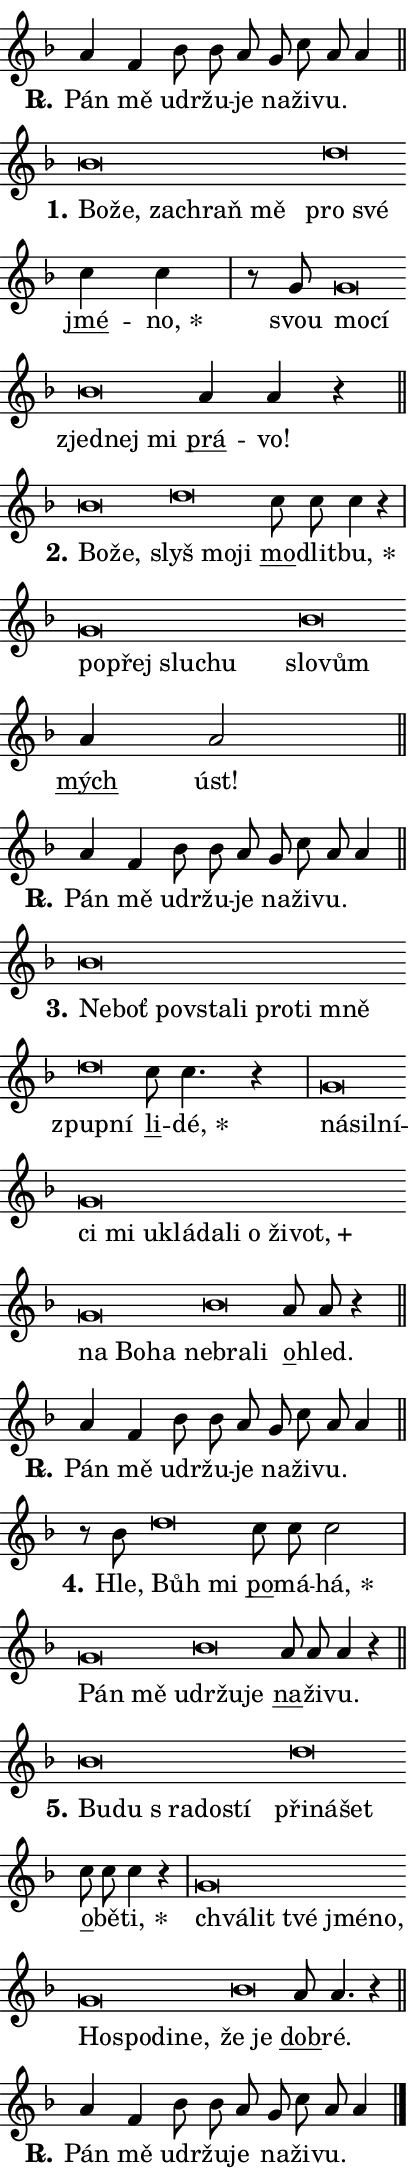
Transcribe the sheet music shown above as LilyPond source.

\version "2.24.0"
\header { tagline = "" }
\paper {
  indent = 0\cm
  top-margin = 0\cm
  right-margin = 0.13\cm % to fit lyric hyphens
  bottom-margin = 0\cm
  left-margin = 0\cm
  paper-width = 7\cm
  page-breaking = #ly:one-page-breaking
  system-system-spacing.basic-distance = #11
  score-system-spacing.basic-distance = #11
  ragged-last = ##f
}


%% Author: Thomas Morley
%% https://lists.gnu.org/archive/html/lilypond-user/2020-05/msg00002.html
#(define (line-position grob)
"Returns position of @var[grob} in current system:
   @code{'start}, if at first time-step
   @code{'end}, if at last time-step
   @code{'middle} otherwise
"
  (let* ((col (ly:item-get-column grob))
         (ln (ly:grob-object col 'left-neighbor))
         (rn (ly:grob-object col 'right-neighbor))
         (col-to-check-left (if (ly:grob? ln) ln col))
         (col-to-check-right (if (ly:grob? rn) rn col))
         (break-dir-left
           (and
             (ly:grob-property col-to-check-left 'non-musical #f)
             (ly:item-break-dir col-to-check-left)))
         (break-dir-right
           (and
             (ly:grob-property col-to-check-right 'non-musical #f)
             (ly:item-break-dir col-to-check-right))))
        (cond ((eqv? 1 break-dir-left) 'start)
              ((eqv? -1 break-dir-right) 'end)
              (else 'middle))))

#(define (tranparent-at-line-position vctor)
  (lambda (grob)
  "Relying on @code{line-position} select the relevant enry from @var{vctor}.
Used to determine transparency,"
    (case (line-position grob)
      ((end) (not (vector-ref vctor 0)))
      ((middle) (not (vector-ref vctor 1)))
      ((start) (not (vector-ref vctor 2))))))

noteHeadBreakVisibility =
#(define-music-function (break-visibility)(vector?)
"Makes @code{NoteHead}s transparent relying on @var{break-visibility}"
#{
  \override NoteHead.transparent =
    #(tranparent-at-line-position break-visibility)
#})

#(define delete-ledgers-for-transparent-note-heads
  (lambda (grob)
    "Reads whether a @code{NoteHead} is transparent.
If so this @code{NoteHead} is removed from @code{'note-heads} from
@var{grob}, which is supposed to be @code{LedgerLineSpanner}.
As a result ledgers are not printed for this @code{NoteHead}"
    (let* ((nhds-array (ly:grob-object grob 'note-heads))
           (nhds-list
             (if (ly:grob-array? nhds-array)
                 (ly:grob-array->list nhds-array)
                 '()))
           ;; Relies on the transparent-property being done before
           ;; Staff.LedgerLineSpanner.after-line-breaking is executed.
           ;; This is fragile ...
           (to-keep
             (remove
               (lambda (nhd)
                 (ly:grob-property nhd 'transparent #f))
               nhds-list)))
      ;; TODO find a better method to iterate over grob-arrays, similiar
      ;; to filter/remove etc for lists
      ;; For now rebuilt from scratch
      (set! (ly:grob-object grob 'note-heads)  '())
      (for-each
        (lambda (nhd)
          (ly:pointer-group-interface::add-grob grob 'note-heads nhd))
        to-keep))))

squashNotes = {
  \override NoteHead.X-extent = #'(-0.2 . 0.2)
  \override NoteHead.Y-extent = #'(-0.75 . 0)
  \override NoteHead.stencil =
    #(lambda (grob)
       (let ((pos (ly:grob-property grob 'staff-position)))
         (begin
           (if (< pos -7) (display "ERROR: Lower brevis then expected\n") (display ""))
           (if (<= pos -6) ly:text-interface::print ly:note-head::print))))
}
unSquashNotes = {
  \revert NoteHead.X-extent
  \revert NoteHead.Y-extent
  \revert NoteHead.stencil
}

hideNotes = \noteHeadBreakVisibility #begin-of-line-visible
unHideNotes = \noteHeadBreakVisibility #all-visible

% work-around for resetting accidentals
% https://lilypond.org/doc/v2.23/Documentation/notation/displaying-rhythms#unmetered-music
cadenzaMeasure = {
  \cadenzaOff
  \partial 1024 s1024
  \cadenzaOn
}

#(define-markup-command (accent layout props text) (markup?)
  "Underline accented syllable"
  (interpret-markup layout props
    #{\markup \override #'(offset . 4.3) \underline { #text }#}))

responsum = \markup \concat {
  "R" \hspace #-1.05 \path #0.1 #'((moveto 0 0.07) (lineto 0.9 0.8)) \hspace #0.05 "."
}

spaceSize = #0.6828661417322834 % exact space size for TeX Gyre Schola

\layout {
  \context {
    \Staff
    \remove "Time_signature_engraver"
    \override LedgerLineSpanner.after-line-breaking = #delete-ledgers-for-transparent-note-heads
  }
  \context {
    \Lyrics {
      \override LyricSpace.minimum-distance = \spaceSize
      \override LyricText.font-name = #"TeX Gyre Schola"
      \override LyricText.font-size = 1
      \override StanzaNumber.font-name = #"TeX Gyre Schola Bold"
      \override StanzaNumber.font-size = 1
    }
  }
  \context {
    \Score 
    \override NoteHead.text =
      #(lambda (grob) 
        (let ((pos (ly:grob-property grob 'staff-position)))
          #{\markup {
            \combine
              \halign #-0.55 \raise #(if (= pos -6) 0 0.5) \override #'(thickness . 2) \draw-line #'(3.2 . 0)
              \musicglyph "noteheads.sM1"
          }#}))
  }
}

% magnetic-lyrics.ily
%
%   written by
%     Jean Abou Samra <jean@abou-samra.fr>
%     Werner Lemberg <wl@gnu.org>
%
%   adapted by
%     Jiri Hon <jiri.hon@gmail.com>
%
% Version 2022-Apr-15

% https://www.mail-archive.com/lilypond-user@gnu.org/msg149350.html

#(define (Left_hyphen_pointer_engraver context)
   "Collect syllable-hyphen-syllable occurrences in lyrics and store
them in properties.  This engraver only looks to the left.  For
example, if the lyrics input is @code{foo -- bar}, it does the
following.

@itemize @bullet
@item
Set the @code{text} property of the @code{LyricHyphen} grob between
@q{foo} and @q{bar} to @code{foo}.

@item
Set the @code{left-hyphen} property of the @code{LyricText} grob with
text @q{foo} to the @code{LyricHyphen} grob between @q{foo} and
@q{bar}.
@end itemize

Use this auxiliary engraver in combination with the
@code{lyric-@/text::@/apply-@/magnetic-@/offset!} hook."
   (let ((hyphen #f)
         (text #f))
     (make-engraver
      (acknowledgers
       ((lyric-syllable-interface engraver grob source-engraver)
        (set! text grob)))
      (end-acknowledgers
       ((lyric-hyphen-interface engraver grob source-engraver)
        ;(when (not (grob::has-interface grob 'lyric-space-interface))
          (set! hyphen grob)));)
      ((stop-translation-timestep engraver)
       (when (and text hyphen)
         (ly:grob-set-object! text 'left-hyphen hyphen))
       (set! text #f)
       (set! hyphen #f)))))

#(define (lyric-text::apply-magnetic-offset! grob)
   "If the space between two syllables is less than the value in
property @code{LyricText@/.details@/.squash-threshold}, move the right
syllable to the left so that it gets concatenated with the left
syllable.

Use this function as a hook for
@code{LyricText@/.after-@/line-@/breaking} if the
@code{Left_@/hyphen_@/pointer_@/engraver} is active."
   (let ((hyphen (ly:grob-object grob 'left-hyphen #f)))
     (when hyphen
       (let ((left-text (ly:spanner-bound hyphen LEFT)))
         (when (grob::has-interface left-text 'lyric-syllable-interface)
           (let* ((common (ly:grob-common-refpoint grob left-text X))
                  (this-x-ext (ly:grob-extent grob common X))
                  (left-x-ext
                   (begin
                     ;; Trigger magnetism for left-text.
                     (ly:grob-property left-text 'after-line-breaking)
                     (ly:grob-extent left-text common X)))
                  ;; `delta` is the gap width between two syllables.
                  (delta (- (interval-start this-x-ext)
                            (interval-end left-x-ext)))
                  (details (ly:grob-property grob 'details))
                  (threshold (assoc-get 'squash-threshold details 0.2)))
             (when (< delta threshold)
               (let* (;; We have to manipulate the input text so that
                      ;; ligatures crossing syllable boundaries are not
                      ;; disabled.  For languages based on the Latin
                      ;; script this is essentially a beautification.
                      ;; However, for non-Western scripts it can be a
                      ;; necessity.
                      (lt (ly:grob-property left-text 'text))
                      (rt (ly:grob-property grob 'text))
                      (is-space (grob::has-interface hyphen 'lyric-space-interface))
                      (space (if is-space " " ""))
                      (extra-delta (if is-space spaceSize 0))
                      ;; Append new syllable.
                      (ltrt-space (if (and (string? lt) (string? rt))
                                (string-append lt space rt)
                                (make-concat-markup (list lt space rt))))
                      ;; Right-align `ltrt` to the right side.
                      (ltrt-space-markup (grob-interpret-markup
                               grob
                               (make-translate-markup
                                (cons (interval-length this-x-ext) 0)
                                (make-right-align-markup ltrt-space)))))
                 (begin
                   ;; Don't print `left-text`.
                   (ly:grob-set-property! left-text 'stencil #f)
                   ;; Set text and stencil (which holds all collected
                   ;; syllables so far) and shift it to the left.
                   (ly:grob-set-property! grob 'text ltrt-space)
                   (ly:grob-set-property! grob 'stencil ltrt-space-markup)
                   (ly:grob-translate-axis! grob (- (- delta extra-delta)) X))))))))))


#(define (lyric-hyphen::displace-bounds-first grob)
   ;; Make very sure this callback isn't triggered too early.
   (let ((left (ly:spanner-bound grob LEFT))
         (right (ly:spanner-bound grob RIGHT)))
     (ly:grob-property left 'after-line-breaking)
     (ly:grob-property right 'after-line-breaking)
     (ly:lyric-hyphen::print grob)))

squashThreshold = #0.4

\layout {
  \context {
    \Lyrics
    \consists #Left_hyphen_pointer_engraver
    \override LyricText.after-line-breaking =
      #lyric-text::apply-magnetic-offset!
    \override LyricHyphen.stencil = #lyric-hyphen::displace-bounds-first
    \override LyricText.details.squash-threshold = \squashThreshold
    \override LyricHyphen.minimum-distance = 0
    \override LyricHyphen.minimum-length = \squashThreshold
  }
}

squashText = \override LyricText.details.squash-threshold = 9999
unSquashText = \override LyricText.details.squash-threshold = \squashThreshold

leftText = \override LyricText.self-alignment-X = #LEFT
unLeftText = \revert LyricText.self-alignment-X

starOffset = #(lambda (grob) 
                (let ((x_offset (ly:self-alignment-interface::aligned-on-x-parent grob)))
                  (if (= x_offset 0) 0 (+ x_offset 1.2))))

star = #(define-music-function (syllable)(string?)
"Append star separator at the end of a syllable"
#{
  \once \override LyricText.X-offset = #starOffset
  \lyricmode { \markup {
    #syllable
    \override #'((font-name . "TeX Gyre Schola Bold")) \hspace #0.2 \lower #0.65 \larger "*"
  } }
#})

starAccent = #(define-music-function (syllable)(string?)
"Append star separator at the end of a syllable and make accent"
#{
  \once \override LyricText.X-offset = #starOffset
  \lyricmode { \markup {
    \accent #syllable
    \override #'((font-name . "TeX Gyre Schola Bold")) \hspace #0.2 \lower #0.65 \larger "*"
  } }
#})

breath = #(define-music-function (syllable)(string?)
"Append breathing indicator at the end of a syllable"
#{
  \lyricmode { \markup { #syllable "+" } }
#})

optionalBreath = #(define-music-function (syllable)(string?)
"Append optional breathing indicator at the end of a syllable"
#{
  \lyricmode { \markup { #syllable "(+)" } }
#})


\score {
    <<
        \new Voice = "melody" { \cadenzaOn \key f \major \relative { a'4 f bes8 bes a g c a a4 \cadenzaMeasure \bar "||" \break } }
        \new Lyrics \lyricsto "melody" { \lyricmode { \set stanza = \responsum
Pán mě udr -- žu -- je na -- ži -- vu. \repeat unfold 1 { \skip 1 } } }
    >>
    \layout {}
}

\score {
    <<
        \new Voice = "melody" { \cadenzaOn \key f \major \relative { \squashNotes bes'\breve*1/16 \hideNotes \breve*1/16 \bar "" \breve*1/16 \bar "" \breve*1/16 \breve*1/16 \bar "" \unHideNotes \unSquashNotes \squashNotes d\breve*1/16 \hideNotes \breve*1/16 \bar "" \unHideNotes \unSquashNotes \bar "" c4 c \cadenzaMeasure \bar "|" r8 g \squashNotes g\breve*1/16 \hideNotes \breve*1/16 \bar "" \unHideNotes \unSquashNotes \squashNotes bes\breve*1/16 \hideNotes \breve*1/16 \breve*1/16 \bar "" \unHideNotes \unSquashNotes \bar "" a4 a r \cadenzaMeasure \bar "||" \break } }
        \new Lyrics \lyricsto "melody" { \lyricmode { \set stanza = "1."
\leftText Bo -- \squashText že, za -- chraň mě \leftText \unLeftText \unSquashText pro \squashText své \unLeftText \unSquashText \markup \accent jmé -- \star no, svou \leftText mo -- \squashText cí \leftText \unLeftText \unSquashText zjed -- \squashText nej mi \unLeftText \unSquashText \markup \accent prá -- vo! } }
    >>
    \layout {}
}

\score {
    <<
        \new Voice = "melody" { \cadenzaOn \key f \major \relative { \squashNotes bes'\breve*1/16 \hideNotes \breve*1/16 \bar "" \unHideNotes \unSquashNotes \squashNotes d\breve*1/16 \hideNotes \breve*1/16 \breve*1/16 \bar "" \unHideNotes \unSquashNotes \bar "" c8 c c4 r \cadenzaMeasure \bar "|" \squashNotes g\breve*1/16 \hideNotes \breve*1/16 \bar "" \breve*1/16 \breve*1/16 \bar "" \unHideNotes \unSquashNotes \squashNotes bes\breve*1/16 \hideNotes \breve*1/16 \bar "" \unHideNotes \unSquashNotes \bar "" a4 a2 \cadenzaMeasure \bar "||" \break } }
        \new Lyrics \lyricsto "melody" { \lyricmode { \set stanza = "2."
\leftText Bo -- \squashText že, \leftText \unLeftText \unSquashText slyš \squashText mo -- ji \unLeftText \unSquashText \markup \accent mo -- dlit -- \star bu, \leftText po -- \squashText přej slu -- chu \leftText \unLeftText \unSquashText slo -- \squashText vům \unLeftText \unSquashText \markup \accent mých úst! } }
    >>
    \layout {}
}

\score {
    <<
        \new Voice = "melody" { \cadenzaOn \key f \major \relative { a'4 f bes8 bes a g c a a4 \cadenzaMeasure \bar "||" \break } }
        \new Lyrics \lyricsto "melody" { \lyricmode { \set stanza = \responsum
Pán mě udr -- žu -- je na -- ži -- vu. \repeat unfold 1 { \skip 1 } } }
    >>
    \layout {}
}

\score {
    <<
        \new Voice = "melody" { \cadenzaOn \key f \major \relative { \squashNotes bes'\breve*1/16 \hideNotes \breve*1/16 \bar "" \breve*1/16 \bar "" \breve*1/16 \bar "" \breve*1/16 \bar "" \breve*1/16 \bar "" \breve*1/16 \breve*1/16 \bar "" \unHideNotes \unSquashNotes \squashNotes d\breve*1/16 \hideNotes \breve*1/16 \bar "" \unHideNotes \unSquashNotes \bar "" c8 c4. r4 \cadenzaMeasure \bar "|" \squashNotes g\breve*1/16 \hideNotes \breve*1/16 \bar "" \breve*1/16 \bar "" \breve*1/16 \bar "" \breve*1/16 \bar "" \breve*1/16 \bar "" \breve*1/16 \bar "" \breve*1/16 \bar "" \breve*1/16 \bar "" \breve*1/16 \bar "" \breve*1/16 \bar "" \breve*1/16 \bar "" \breve*1/16 \bar "" \breve*1/16 \breve*1/16 \bar "" \unHideNotes \unSquashNotes \squashNotes bes\breve*1/16 \hideNotes \breve*1/16 \breve*1/16 \bar "" \unHideNotes \unSquashNotes \bar "" a8 a r4 \cadenzaMeasure \bar "||" \break } }
        \new Lyrics \lyricsto "melody" { \lyricmode { \set stanza = "3."
\leftText Ne -- \squashText boť po -- vsta -- li pro -- ti mně \leftText \unLeftText \unSquashText zpup -- \squashText ní \unLeftText \unSquashText \markup \accent li -- \star dé, \leftText ná -- \squashText sil -- ní -- ci mi u -- klá -- da -- li o ži -- \breath "vot," na Bo -- ha \leftText \unLeftText \unSquashText neb -- \squashText ra -- li \unLeftText \unSquashText \markup \accent o -- hled. } }
    >>
    \layout {}
}

\score {
    <<
        \new Voice = "melody" { \cadenzaOn \key f \major \relative { a'4 f bes8 bes a g c a a4 \cadenzaMeasure \bar "||" \break } }
        \new Lyrics \lyricsto "melody" { \lyricmode { \set stanza = \responsum
Pán mě udr -- žu -- je na -- ži -- vu. \repeat unfold 1 { \skip 1 } } }
    >>
    \layout {}
}

\score {
    <<
        \new Voice = "melody" { \cadenzaOn \key f \major \relative { r8 bes'8 \squashNotes d\breve*1/16 \hideNotes \breve*1/16 \bar "" \unHideNotes \unSquashNotes \bar "" c8 c c2 \cadenzaMeasure \bar "|" \squashNotes g\breve*1/16 \hideNotes \breve*1/16 \bar "" \unHideNotes \unSquashNotes \squashNotes bes\breve*1/16 \hideNotes \breve*1/16 \breve*1/16 \bar "" \unHideNotes \unSquashNotes \bar "" a8 a a4 r \cadenzaMeasure \bar "||" \break } }
        \new Lyrics \lyricsto "melody" { \lyricmode { \set stanza = "4."
Hle, \leftText Bůh \squashText mi \unLeftText \unSquashText \markup \accent po -- má -- \star há, \leftText Pán \squashText mě \leftText \unLeftText \unSquashText udr -- \squashText žu -- je \unLeftText \unSquashText \markup \accent na -- ži -- vu. } }
    >>
    \layout {}
}

\score {
    <<
        \new Voice = "melody" { \cadenzaOn \key f \major \relative { \squashNotes bes'\breve*1/16 \hideNotes \breve*1/16 \bar "" \breve*1/16 \bar "" \breve*1/16 \breve*1/16 \bar "" \unHideNotes \unSquashNotes \squashNotes d\breve*1/16 \hideNotes \breve*1/16 \breve*1/16 \bar "" \unHideNotes \unSquashNotes \bar "" c8 c c4 r \cadenzaMeasure \bar "|" \squashNotes g\breve*1/16 \hideNotes \breve*1/16 \bar "" \breve*1/16 \bar "" \breve*1/16 \bar "" \breve*1/16 \bar "" \breve*1/16 \bar "" \breve*1/16 \bar "" \breve*1/16 \breve*1/16 \bar "" \unHideNotes \unSquashNotes \squashNotes bes\breve*1/16 \hideNotes \breve*1/16 \bar "" \unHideNotes \unSquashNotes \bar "" a8 a4. r4 \cadenzaMeasure \bar "||" \break } }
        \new Lyrics \lyricsto "melody" { \lyricmode { \set stanza = "5."
\leftText Bu -- \squashText du "s ra" -- do -- stí \leftText \unLeftText \unSquashText při -- \squashText ná -- šet \unLeftText \unSquashText \markup \accent o -- bě -- \star ti, \leftText chvá -- \squashText lit tvé jmé -- no, Ho -- spo -- di -- ne, \leftText \unLeftText \unSquashText že \squashText je \unLeftText \unSquashText \markup \accent dob -- ré. } }
    >>
    \layout {}
}

\score {
    <<
        \new Voice = "melody" { \cadenzaOn \key f \major \relative { a'4 f bes8 bes a g c a a4 \cadenzaMeasure \bar "||" \break } \bar "|." }
        \new Lyrics \lyricsto "melody" { \lyricmode { \set stanza = \responsum
Pán mě udr -- žu -- je na -- ži -- vu. \repeat unfold 1 { \skip 1 } } }
    >>
    \layout {}
}
